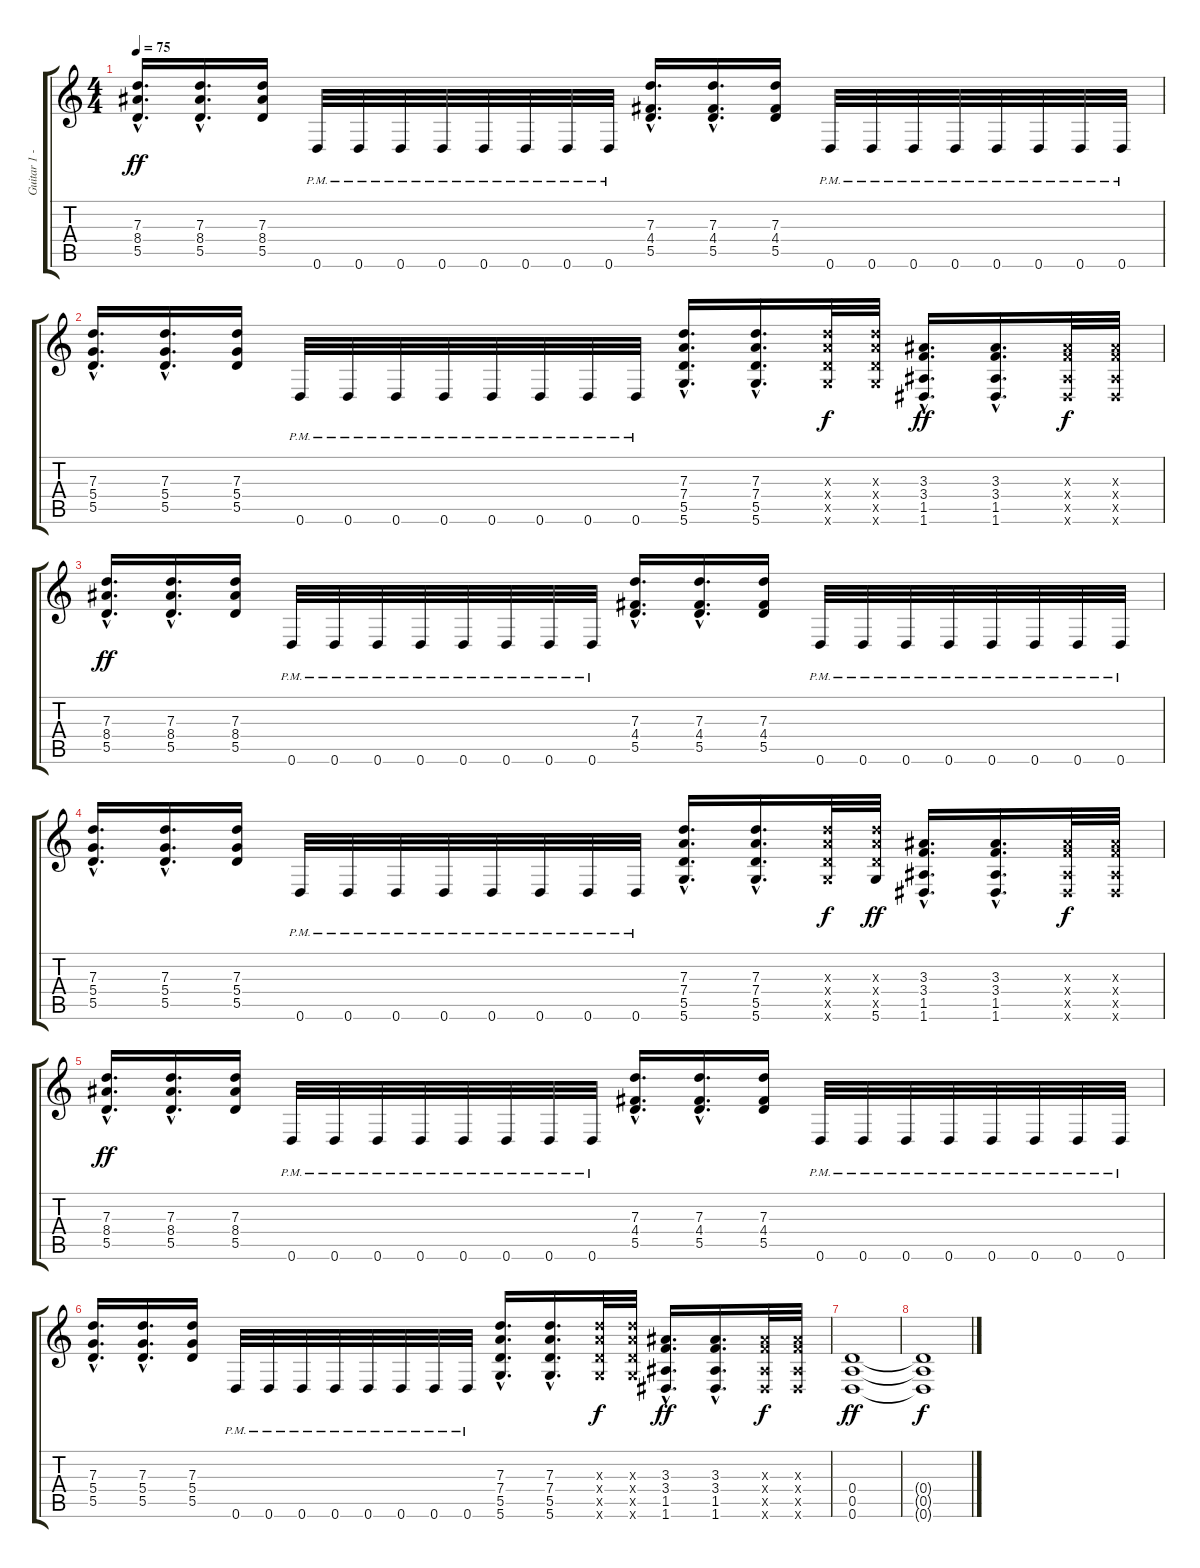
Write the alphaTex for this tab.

\track ("Guitar 1 - Steve" "Guitar 1 -") {instrument distortionguitar}
\staff {score tabs}
\tuning (E4 B3 G3 D3 A2 D2) {hide}
\ts (4 4)
\tempo 75
\clef g2
\ks c
(7.3{hac} 8.4{hac} 5.5{hac}).16{d dy ff} (7.3{hac} 8.4{hac} 5.5{hac}).16{d} (7.3 8.4 5.5).16 0.6{pm}.32 0.6{pm}.32 0.6{pm}.32 0.6{pm}.32 0.6{pm}.32 0.6{pm}.32 0.6{pm}.32 0.6{pm}.32 (7.3{hac} 4.4{hac} 5.5{hac}).16{d} (7.3{hac} 4.4{hac} 5.5{hac}).16{d} (7.3 4.4 5.5).16 0.6{pm}.32 0.6{pm}.32 0.6{pm}.32 0.6{pm}.32 0.6{pm}.32 0.6{pm}.32 0.6{pm}.32 0.6{pm}.32 |
(7.3{hac} 5.4{hac} 5.5{hac}).16{d} (7.3{hac} 5.4{hac} 5.5{hac}).16{d} (7.3 5.4 5.5).16 0.6{pm}.32 0.6{pm}.32 0.6{pm}.32 0.6{pm}.32 0.6{pm}.32 0.6{pm}.32 0.6{pm}.32 0.6{pm}.32 (7.3{hac} 7.4{hac} 5.5{hac} 5.6{hac}).16{d} (7.3{hac} 7.4{hac} 5.5{hac} 5.6{hac}).16{d} (7.3{x} 7.4{x} 5.5{x} 5.6{x}).32{dy f} (7.3{x} 7.4{x} 5.5{x} 5.6{x}).32 (3.3{hac} 3.4{hac} 1.5{hac} 1.6{hac}).16{d dy ff} (3.3{hac} 3.4{hac} 1.5{hac} 1.6{hac}).16{d} (3.3{x} 3.4{x} 1.5{x} 1.6{x}).32{dy f} (3.3{x} 3.4{x} 1.5{x} 1.6{x}).32 |
(7.3{hac} 8.4{hac} 5.5{hac}).16{d dy ff} (7.3{hac} 8.4{hac} 5.5{hac}).16{d} (7.3 8.4 5.5).16 0.6{pm}.32 0.6{pm}.32 0.6{pm}.32 0.6{pm}.32 0.6{pm}.32 0.6{pm}.32 0.6{pm}.32 0.6{pm}.32 (7.3{hac} 4.4{hac} 5.5{hac}).16{d} (7.3{hac} 4.4{hac} 5.5{hac}).16{d} (7.3 4.4 5.5).16 0.6{pm}.32 0.6{pm}.32 0.6{pm}.32 0.6{pm}.32 0.6{pm}.32 0.6{pm}.32 0.6{pm}.32 0.6{pm}.32 |
(7.3{hac} 5.4{hac} 5.5{hac}).16{d} (7.3{hac} 5.4{hac} 5.5{hac}).16{d} (7.3 5.4 5.5).16 0.6{pm}.32 0.6{pm}.32 0.6{pm}.32 0.6{pm}.32 0.6{pm}.32 0.6{pm}.32 0.6{pm}.32 0.6{pm}.32 (7.3{hac} 7.4{hac} 5.5{hac} 5.6{hac}).16{d} (7.3{hac} 7.4{hac} 5.5{hac} 5.6{hac}).16{d} (7.3{x} 7.4{x} 5.5{x} 5.6{x}).32{dy f} (7.3{x} 7.4{x} 5.5{x} 5.6).32{dy ff} (3.3{hac} 3.4{hac} 1.5{hac} 1.6{hac}).16{d} (3.3{hac} 3.4{hac} 1.5{hac} 1.6{hac}).16{d} (3.3{x} 3.4{x} 1.5{x} 1.6{x}).32{dy f} (3.3{x} 3.4{x} 1.5{x} 1.6{x}).32 |
(7.3{hac} 8.4{hac} 5.5{hac}).16{d dy ff} (7.3{hac} 8.4{hac} 5.5{hac}).16{d} (7.3 8.4 5.5).16 0.6{pm}.32 0.6{pm}.32 0.6{pm}.32 0.6{pm}.32 0.6{pm}.32 0.6{pm}.32 0.6{pm}.32 0.6{pm}.32 (7.3{hac} 4.4{hac} 5.5{hac}).16{d} (7.3{hac} 4.4{hac} 5.5{hac}).16{d} (7.3 4.4 5.5).16 0.6{pm}.32 0.6{pm}.32 0.6{pm}.32 0.6{pm}.32 0.6{pm}.32 0.6{pm}.32 0.6{pm}.32 0.6{pm}.32 |
(7.3{hac} 5.4{hac} 5.5{hac}).16{d} (7.3{hac} 5.4{hac} 5.5{hac}).16{d} (7.3 5.4 5.5).16 0.6{pm}.32 0.6{pm}.32 0.6{pm}.32 0.6{pm}.32 0.6{pm}.32 0.6{pm}.32 0.6{pm}.32 0.6{pm}.32 (7.3{hac} 7.4{hac} 5.5{hac} 5.6{hac}).16{d} (7.3{hac} 7.4{hac} 5.5{hac} 5.6{hac}).16{d} (7.3{x} 7.4{x} 5.5{x} 5.6{x}).32{dy f} (7.3{x} 7.4{x} 5.5{x} 5.6{x}).32 (3.3{hac} 3.4{hac} 1.5{hac} 1.6{hac}).16{d dy ff} (3.3{hac} 3.4{hac} 1.5{hac} 1.6{hac}).16{d} (3.3{x} 3.4{x} 1.5{x} 1.6{x}).32{dy f} (3.3{x} 3.4{x} 1.5{x} 1.6{x}).32 |
(0.4 0.5 0.6).1{dy ff} |
(0.4{t} 0.5{t} 0.6{t}).1{dy f}
